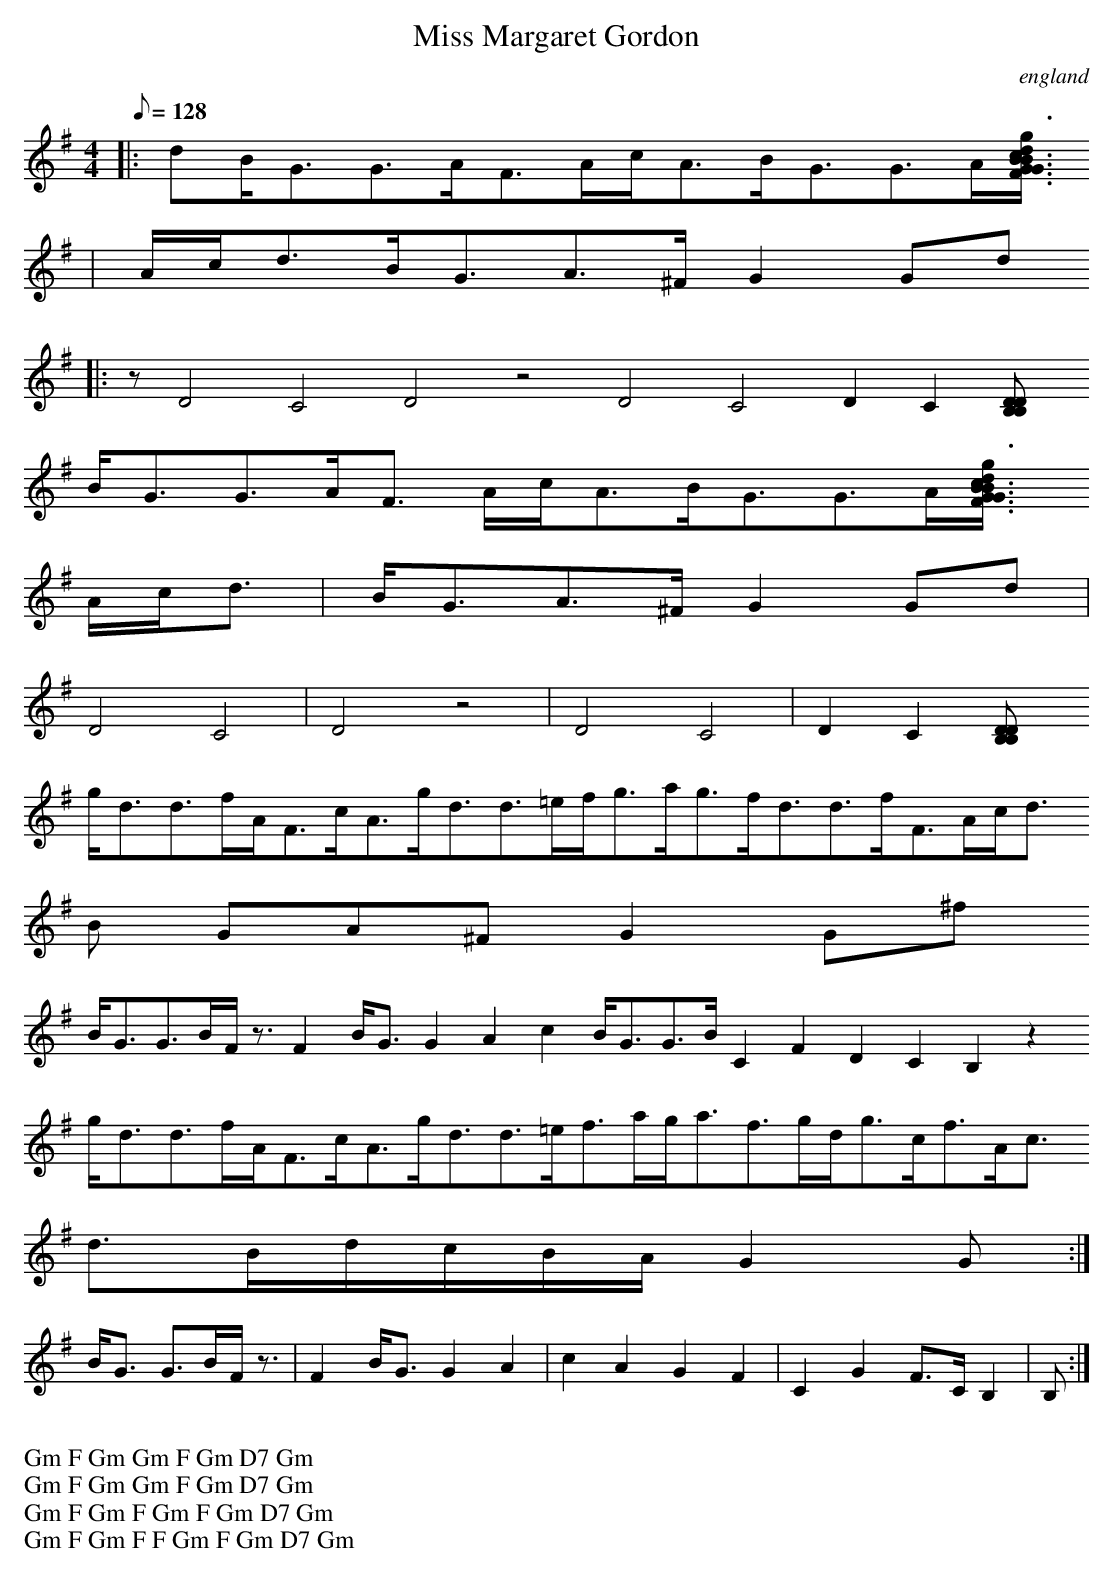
X:1
T:Miss Margaret Gordon
O:england
M:4/4
L:1/8
Q:128
K:G
|:dB/G3/2G3/2A/F3/2A/c/A3/2B/G3/2G3/2A/[B3/2G3/2|c/d/g3/2B/G3/2G3/2A/F3/
2|A/c/d3/2B/G3/2A3/2^F/G2Gd
|:zD4C4D4z4D4C4D2C2[D2B,2[DB,z
W: Gm F Gm Gm F Gm D7 Gm
B/G3/2G3/2A/F3/2 A/c/A3/2B/G3/2G3/2A/[B3/2 G3/2c/d/g3/2|B/G3/2G3/2A/ F3/
2A/c/d3/2|B/G3/2A3/2^F/ G2Gd|
D4 C4|D4 z4|D4 C4|D2C2 [D2B,2|[DB,z
W: Gm F Gm Gm F Gm D7 Gm
g/d3/2d3/2f/A/F3/2c/A3/2g/d3/2d3/2=e/f/g3/2a/g3/2f/d3/2d3/2f/F3/2A/c/d3/
2B GA^FG2G^f
B/G3/2G3/2B/F/z3/2F2B/G3/2G2A2c2B/G3/2G3/2B/C2F2D2C2B,2z2
W: Gm F Gm F Gm F Gm D7 Gm
g/d3/2d3/2f/A/F3/2c/A3/2g/d3/2d3/2=e/f3/2a/g/a3/2f3/2g/d/g3/2c/f3/2A/c3/
2d3/2B/d/c/B/A/G2G:|
B/G3/2 G3/2B/F/z3/2|F2B/G3/2 G2A2|c2A2 G2F2|C2G2 F3/2C/B,2|B,:|
W: Gm F Gm F F Gm F Gm D7 Gm
